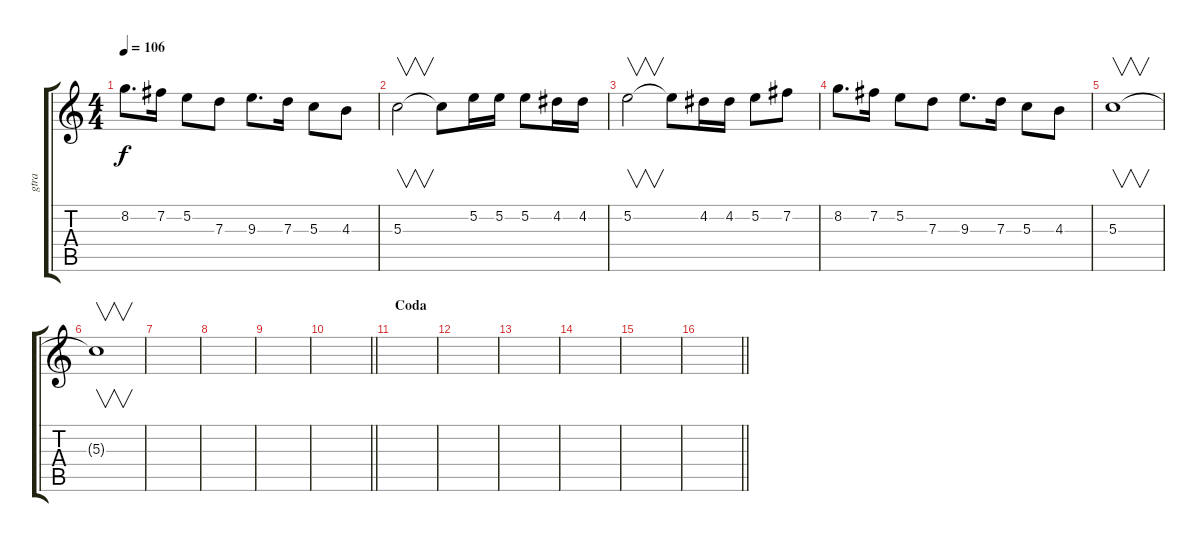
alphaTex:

\track ("gtra" "gtra") {instrument electricguitarclean}
\staff {score tabs}
\tuning (E4 B3 G3 D3 A2 E2) {hide}
\ts (4 4)
\tempo 106
\clef g2
\ks c
8.2.8{d dy f} 7.2.16 5.2.8 7.3.8 9.3.8{d} 7.3.16 5.3.8 4.3.8 |
5.3.2{v} 5.3{t}.8 5.2.16 5.2.16 5.2.8 4.2.16 4.2.16 |
5.2.2{v} 5.2{t}.8 4.2.16 4.2.16 5.2.8 7.2.8 |
8.2.8{d} 7.2.16 5.2.8 7.3.8 9.3.8{d} 7.3.16 5.3.8 4.3.8 |
5.3.1{v} |
5.3{t}.1{v} |
|
|
|
\barLineRight lightlight
|
\section ("" "Coda")
|
|
|
|
|
\barLineRight lightlight
